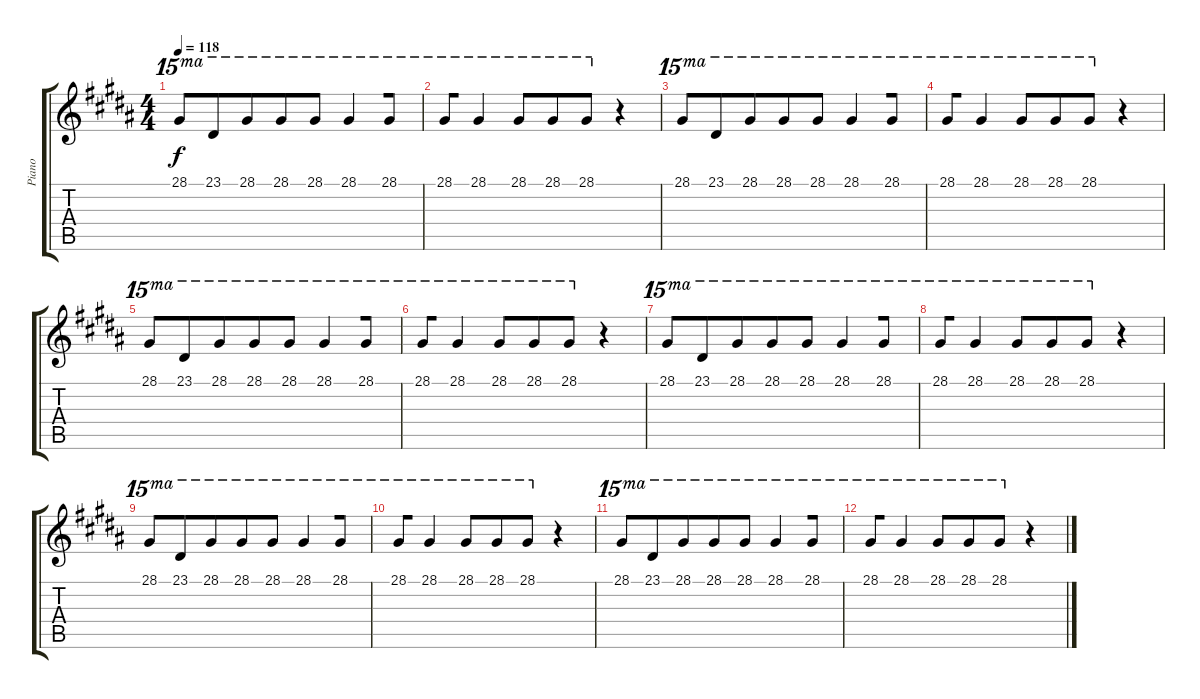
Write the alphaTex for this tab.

\track ("Piano" "Piano") {instrument electricgrandpiano}
\staff {score tabs}
\tuning (E4 B3 G3 D3 A2 E2) {hide}
\ts (4 4)
\tempo 118
\clef g2
\ks b
28.1.8{ot 15ma dy f} 23.1.8{ot 15ma beam merge} 28.1.8{ot 15ma beam merge} 28.1.8{ot 15ma beam merge} 28.1.8{ot 15ma beam merge} 28.1.4{ot 15ma beam merge} 28.1.8{ot 15ma} |
28.1.8{ot 15ma beam merge} 28.1.4{ot 15ma beam merge} 28.1.8{ot 15ma beam merge} 28.1.8{ot 15ma beam merge} 28.1.8{ot 15ma} r.4 |
28.1.8{ot 15ma} 23.1.8{ot 15ma beam merge} 28.1.8{ot 15ma beam merge} 28.1.8{ot 15ma beam merge} 28.1.8{ot 15ma beam merge} 28.1.4{ot 15ma beam merge} 28.1.8{ot 15ma} |
28.1.8{ot 15ma beam merge} 28.1.4{ot 15ma beam merge} 28.1.8{ot 15ma beam merge} 28.1.8{ot 15ma beam merge} 28.1.8{ot 15ma} r.4 |
28.1.8{ot 15ma} 23.1.8{ot 15ma beam merge} 28.1.8{ot 15ma beam merge} 28.1.8{ot 15ma beam merge} 28.1.8{ot 15ma beam merge} 28.1.4{ot 15ma beam merge} 28.1.8{ot 15ma} |
28.1.8{ot 15ma beam merge} 28.1.4{ot 15ma beam merge} 28.1.8{ot 15ma beam merge} 28.1.8{ot 15ma beam merge} 28.1.8{ot 15ma} r.4 |
28.1.8{ot 15ma} 23.1.8{ot 15ma beam merge} 28.1.8{ot 15ma beam merge} 28.1.8{ot 15ma beam merge} 28.1.8{ot 15ma beam merge} 28.1.4{ot 15ma beam merge} 28.1.8{ot 15ma} |
28.1.8{ot 15ma beam merge} 28.1.4{ot 15ma beam merge} 28.1.8{ot 15ma beam merge} 28.1.8{ot 15ma beam merge} 28.1.8{ot 15ma} r.4 |
28.1.8{ot 15ma} 23.1.8{ot 15ma beam merge} 28.1.8{ot 15ma beam merge} 28.1.8{ot 15ma beam merge} 28.1.8{ot 15ma beam merge} 28.1.4{ot 15ma beam merge} 28.1.8{ot 15ma} |
28.1.8{ot 15ma beam merge} 28.1.4{ot 15ma beam merge} 28.1.8{ot 15ma beam merge} 28.1.8{ot 15ma beam merge} 28.1.8{ot 15ma} r.4 |
28.1.8{ot 15ma} 23.1.8{ot 15ma beam merge} 28.1.8{ot 15ma beam merge} 28.1.8{ot 15ma beam merge} 28.1.8{ot 15ma beam merge} 28.1.4{ot 15ma beam merge} 28.1.8{ot 15ma} |
28.1.8{ot 15ma beam merge} 28.1.4{ot 15ma beam merge} 28.1.8{ot 15ma beam merge} 28.1.8{ot 15ma beam merge} 28.1.8{ot 15ma} r.4
